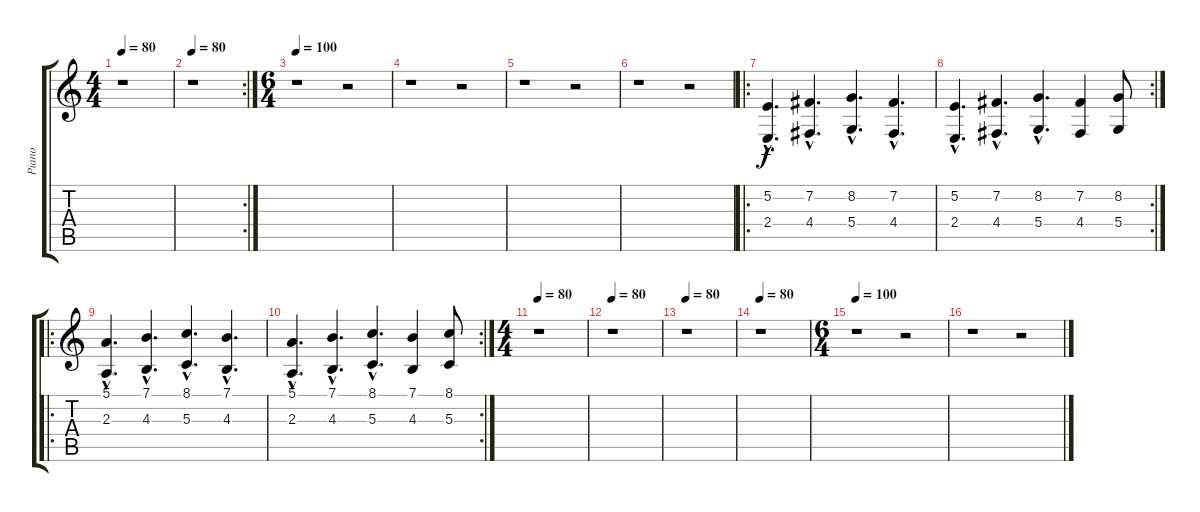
\track ("Piano" "Piano") {instrument electricgrandpiano}
\staff {score tabs}
\tuning (E4 B3 G3 D3 A2 E2) {hide}
\ts (4 4)
\tempo 80
\clef g2
\ks c
r.1{dy f} |
\rc 2
\tempo 80
r.1 |
\ts (6 4)
\tempo 100
r.1 r.2 |
r.1 r.2 |
r.1 r.2 |
r.1 r.2 |
\ro
(5.2{hac} 2.4{hac}).4{d volume 0} (7.2{hac} 4.4{hac}).4{d} (8.2{hac} 5.4{hac}).4{d} (7.2{hac} 4.4{hac}).4{d} |
\rc 2
(5.2{hac} 2.4{hac}).4{d volume 0} (7.2{hac} 4.4{hac}).4{d} (8.2{hac} 5.4{hac}).4{d} (7.2 4.4).4 (8.2 5.4).8 |
\ro
(5.1{hac} 2.3{hac}).4{d volume 0} (7.1{hac} 4.3{hac}).4{d} (8.1{hac} 5.3{hac}).4{d} (7.1{hac} 4.3{hac}).4{d} |
\rc 2
(5.1{hac} 2.3{hac}).4{d volume 0} (7.1{hac} 4.3{hac}).4{d} (8.1{hac} 5.3{hac}).4{d} (7.1 4.3).4 (8.1 5.3).8 |
\ts (4 4)
\tempo 80
r.1 |
\tempo 80
r.1 |
\tempo 80
r.1 |
\tempo 80
r.1 |
\ts (6 4)
\tempo 100
r.1 r.2 |
r.1 r.2
